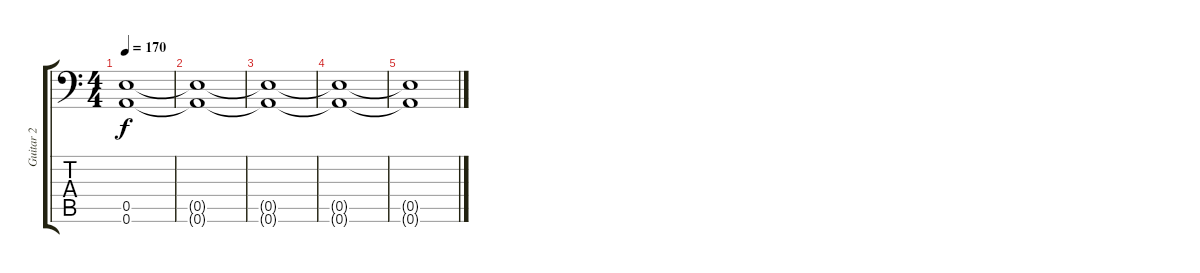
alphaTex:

\track ("Guitar 2" "Guitar 2") {instrument distortionguitar}
\staff {score tabs}
\tuning (B3 Gb3 D3 A2 E2 A1) {hide}
\ts (4 4)
\tempo 170
\clef f4
\ks c
(0.5 0.6).1{dy f} |
(0.5{t} 0.6{t}).1 |
(0.5{t} 0.6{t}).1 |
(0.5{t} 0.6{t}).1 |
(0.5{t} 0.6{t}).1
